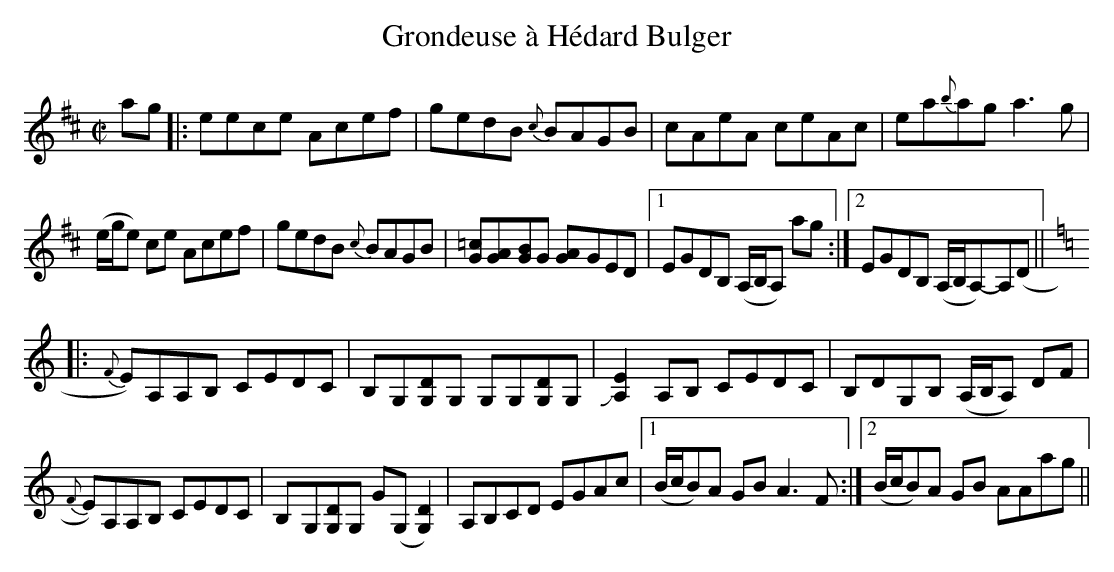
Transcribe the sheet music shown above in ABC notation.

X:1
T:Grondeuse à Hédard Bulger
M:C|
L:1/8
K:Amix
ag|:eece Acef|gedB {c}BAGB|cAeA ceAc|ea{b}ag a3g|
(e/g/e) ce Acef|gedB {c}BAGB|[G=c][GA][GB]G [GA]GED|1EGDB, (A,/B,/A,) ag:|2EGDB, (A,/B,/A,)-A,(D||
K:Amin
|:{F}E)A,A,B, CEDC|B,-G,[G,D]G, G,G,[G,D]G,|J[A,2E2]A,B, CEDC|B,DG,B, (A,/B,/A,) DF|
{F}E)A,A,B, CEDC|B,-G,[G,D]G, G(G,[G,2D2])|A,B,CD EGAc|1(B/c/B)A GB A3F:|2(B/c/B)A GB AAag||
